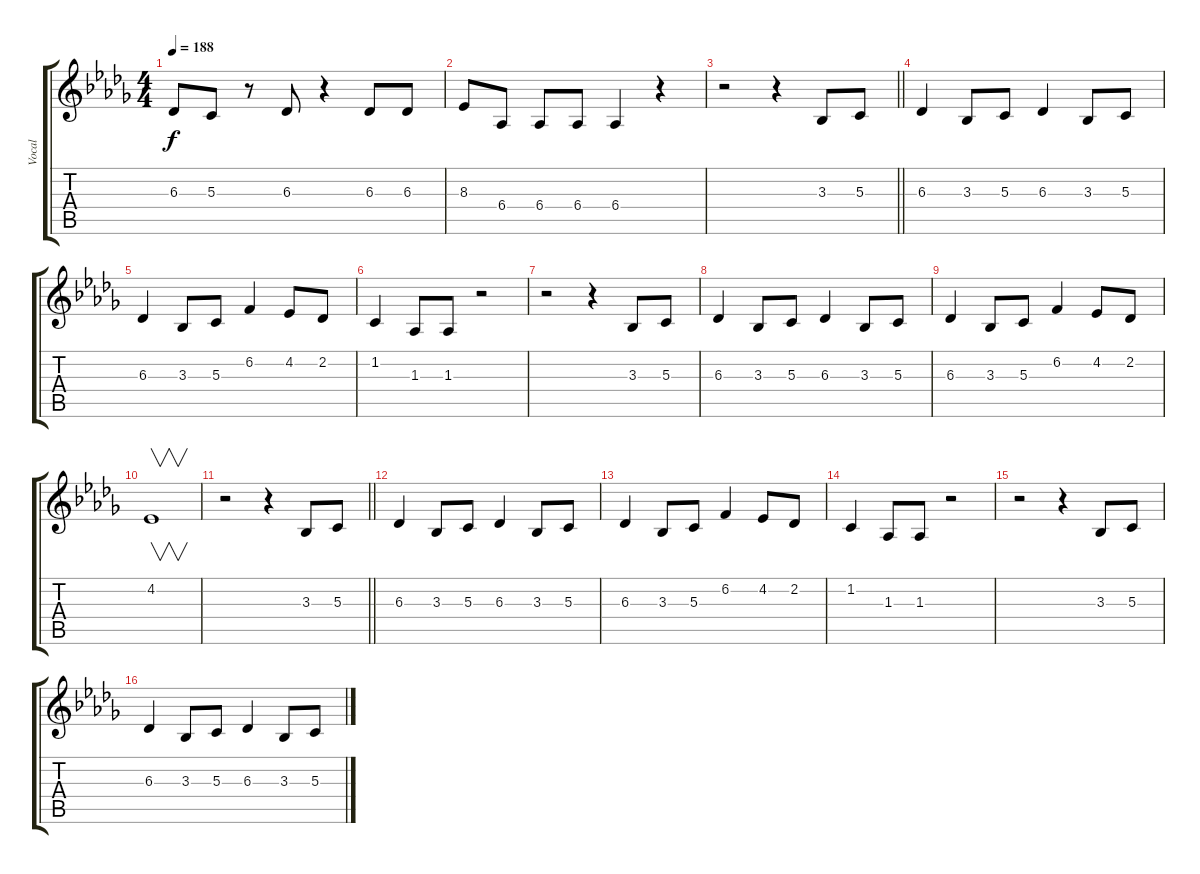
\track ("Vocal" "Vocal") {instrument altosax}
\staff {score tabs}
\tuning (E4 B3 G3 D3 A2 E2) {hide}
\ts (4 4)
\tempo 188
\clef g2
\ks bbminor
6.3.8{dy f} 5.3.8 r.8 6.3.8 r.4 6.3.8 6.3.8 |
8.3.8 6.4.8 6.4.8 6.4.8 6.4.4 r.4 |
\barLineRight lightlight
r.2 r.4 3.3.8 5.3.8 |
6.3.4 3.3.8 5.3.8 6.3.4 3.3.8 5.3.8 |
6.3.4 3.3.8 5.3.8 6.2.4 4.2.8 2.2.8 |
1.2.4 1.3.8 1.3.8 r.2 |
r.2 r.4 3.3.8 5.3.8 |
6.3.4 3.3.8 5.3.8 6.3.4 3.3.8 5.3.8 |
6.3.4 3.3.8 5.3.8 6.2.4 4.2.8 2.2.8 |
4.2.1{v} |
\barLineRight lightlight
r.2 r.4 3.3.8 5.3.8 |
6.3.4 3.3.8 5.3.8 6.3.4 3.3.8 5.3.8 |
6.3.4 3.3.8 5.3.8 6.2.4 4.2.8 2.2.8 |
1.2.4 1.3.8 1.3.8 r.2 |
r.2 r.4 3.3.8 5.3.8 |
6.3.4 3.3.8 5.3.8 6.3.4 3.3.8 5.3.8
